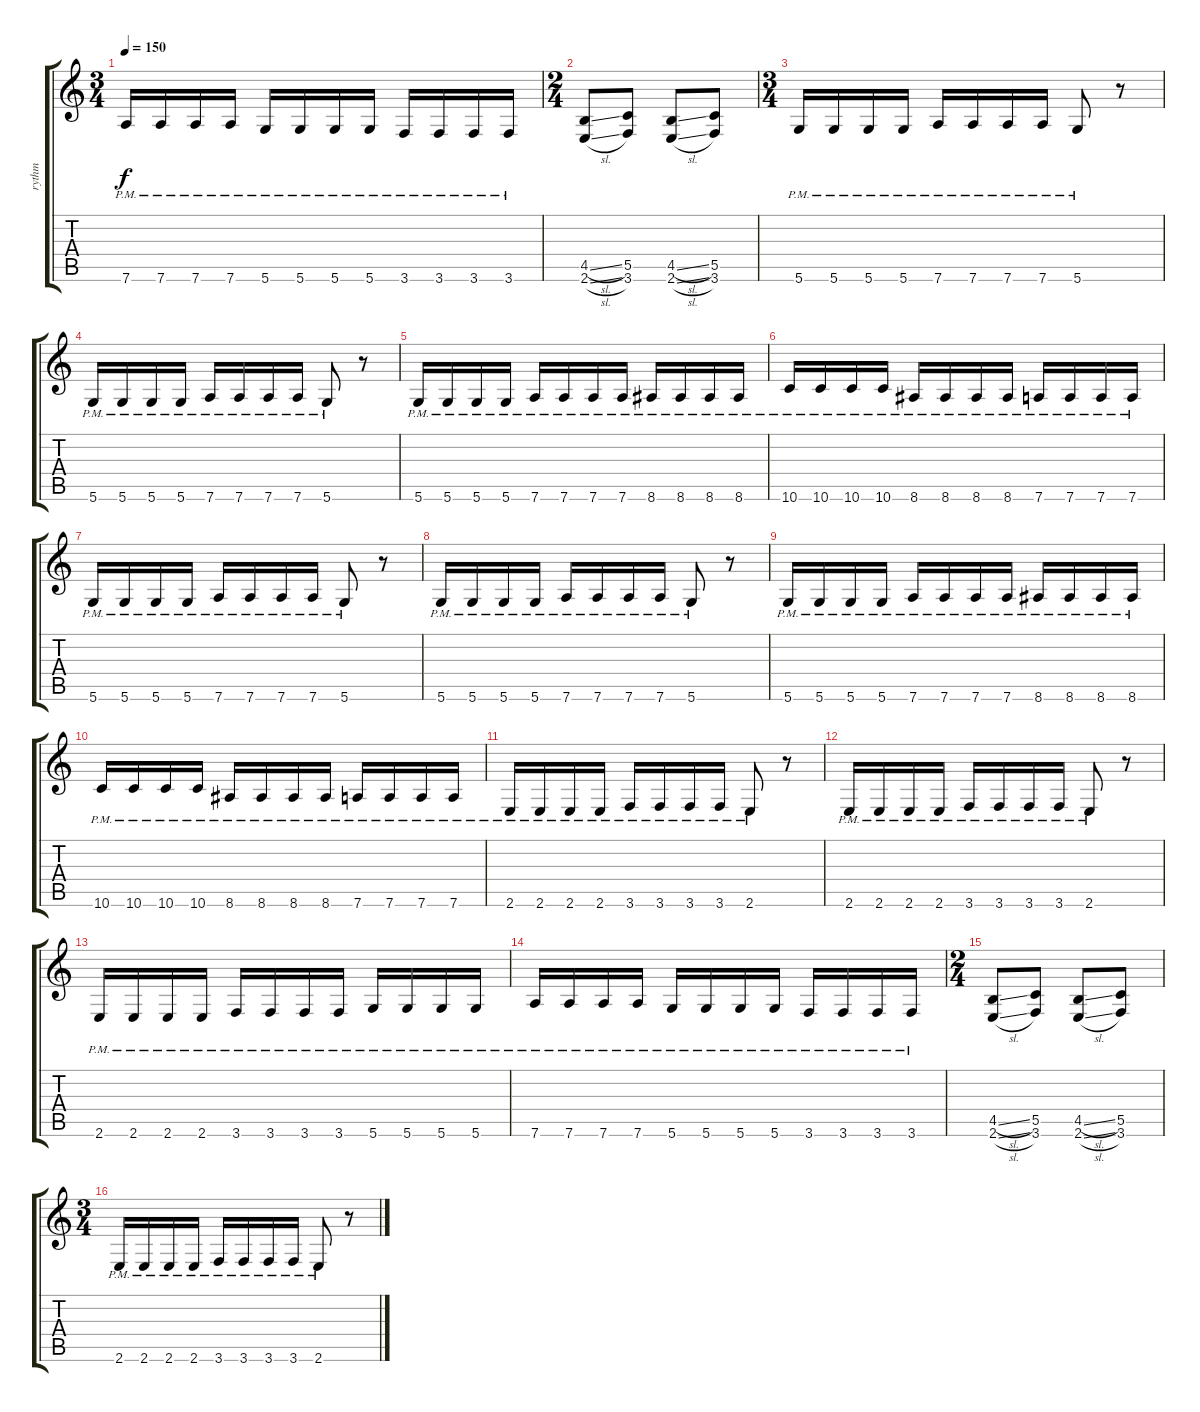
\track ("rythm" "rythm") {instrument distortionguitar}
\staff {score tabs}
\tuning (D4 A3 F3 C3 G2 D2) {hide}
\ts (3 4)
\tempo 150
\clef g2
\ks c
7.6{pm}.16{dy f} 7.6{pm}.16 7.6{pm}.16 7.6{pm}.16 5.6{pm}.16 5.6{pm}.16 5.6{pm}.16 5.6{pm}.16 3.6{pm}.16 3.6{pm}.16 3.6{pm}.16 3.6{pm}.16 |
\ts (2 4)
(4.5{sl} 2.6{sl}).8 (5.5 3.6).8 (4.5{sl} 2.6{sl}).8 (5.5 3.6).8 |
\ts (3 4)
5.6{pm}.16 5.6{pm}.16 5.6{pm}.16 5.6{pm}.16 7.6{pm}.16 7.6{pm}.16 7.6{pm}.16 7.6{pm}.16 5.6{pm}.8 r.8 |
5.6{pm}.16 5.6{pm}.16 5.6{pm}.16 5.6{pm}.16 7.6{pm}.16 7.6{pm}.16 7.6{pm}.16 7.6{pm}.16 5.6{pm}.8 r.8 |
5.6{pm}.16 5.6{pm}.16 5.6{pm}.16 5.6{pm}.16 7.6{pm}.16 7.6{pm}.16 7.6{pm}.16 7.6{pm}.16 8.6{pm}.16 8.6{pm}.16 8.6{pm}.16 8.6{pm}.16 |
10.6{pm}.16 10.6{pm}.16 10.6{pm}.16 10.6{pm}.16 8.6{pm}.16 8.6{pm}.16 8.6{pm}.16 8.6{pm}.16 7.6{pm}.16 7.6{pm}.16 7.6{pm}.16 7.6{pm}.16 |
5.6{pm}.16 5.6{pm}.16 5.6{pm}.16 5.6{pm}.16 7.6{pm}.16 7.6{pm}.16 7.6{pm}.16 7.6{pm}.16 5.6{pm}.8 r.8 |
5.6{pm}.16 5.6{pm}.16 5.6{pm}.16 5.6{pm}.16 7.6{pm}.16 7.6{pm}.16 7.6{pm}.16 7.6{pm}.16 5.6{pm}.8 r.8 |
5.6{pm}.16 5.6{pm}.16 5.6{pm}.16 5.6{pm}.16 7.6{pm}.16 7.6{pm}.16 7.6{pm}.16 7.6{pm}.16 8.6{pm}.16 8.6{pm}.16 8.6{pm}.16 8.6{pm}.16 |
10.6{pm}.16 10.6{pm}.16 10.6{pm}.16 10.6{pm}.16 8.6{pm}.16 8.6{pm}.16 8.6{pm}.16 8.6{pm}.16 7.6{pm}.16 7.6{pm}.16 7.6{pm}.16 7.6{pm}.16 |
2.6{pm}.16 2.6{pm}.16 2.6{pm}.16 2.6{pm}.16 3.6{pm}.16 3.6{pm}.16 3.6{pm}.16 3.6{pm}.16 2.6{pm}.8 r.8 |
2.6{pm}.16 2.6{pm}.16 2.6{pm}.16 2.6{pm}.16 3.6{pm}.16 3.6{pm}.16 3.6{pm}.16 3.6{pm}.16 2.6{pm}.8 r.8 |
2.6{pm}.16 2.6{pm}.16 2.6{pm}.16 2.6{pm}.16 3.6{pm}.16 3.6{pm}.16 3.6{pm}.16 3.6{pm}.16 5.6{pm}.16 5.6{pm}.16 5.6{pm}.16 5.6{pm}.16 |
7.6{pm}.16 7.6{pm}.16 7.6{pm}.16 7.6{pm}.16 5.6{pm}.16 5.6{pm}.16 5.6{pm}.16 5.6{pm}.16 3.6{pm}.16 3.6{pm}.16 3.6{pm}.16 3.6{pm}.16 |
\ts (2 4)
(4.5{sl} 2.6{sl}).8 (5.5 3.6).8 (4.5{sl} 2.6{sl}).8 (5.5 3.6).8 |
\ts (3 4)
2.6{pm}.16 2.6{pm}.16 2.6{pm}.16 2.6{pm}.16 3.6{pm}.16 3.6{pm}.16 3.6{pm}.16 3.6{pm}.16 2.6{pm}.8 r.8
